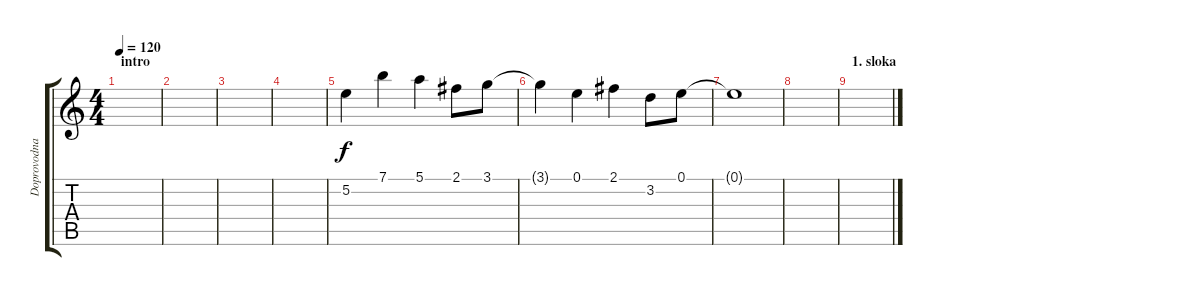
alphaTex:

\track ("Doprovodna kytara" "Doprovodna") {instrument acousticguitarsteel}
\staff {score tabs}
\tuning (E4 B3 G3 D3 A2 E2) {hide}
\ts (4 4)
\section ("" "intro")
\tempo 120
\clef g2
\ks c
|
|
|
|
5.2.4 7.1.4{dy f} 5.1.4 2.1.8 3.1.8 |
3.1{t}.4 0.1.4 2.1.4 3.2.8 0.1.8 |
0.1{t}.1 |
|
\section ("" "1. sloka")
